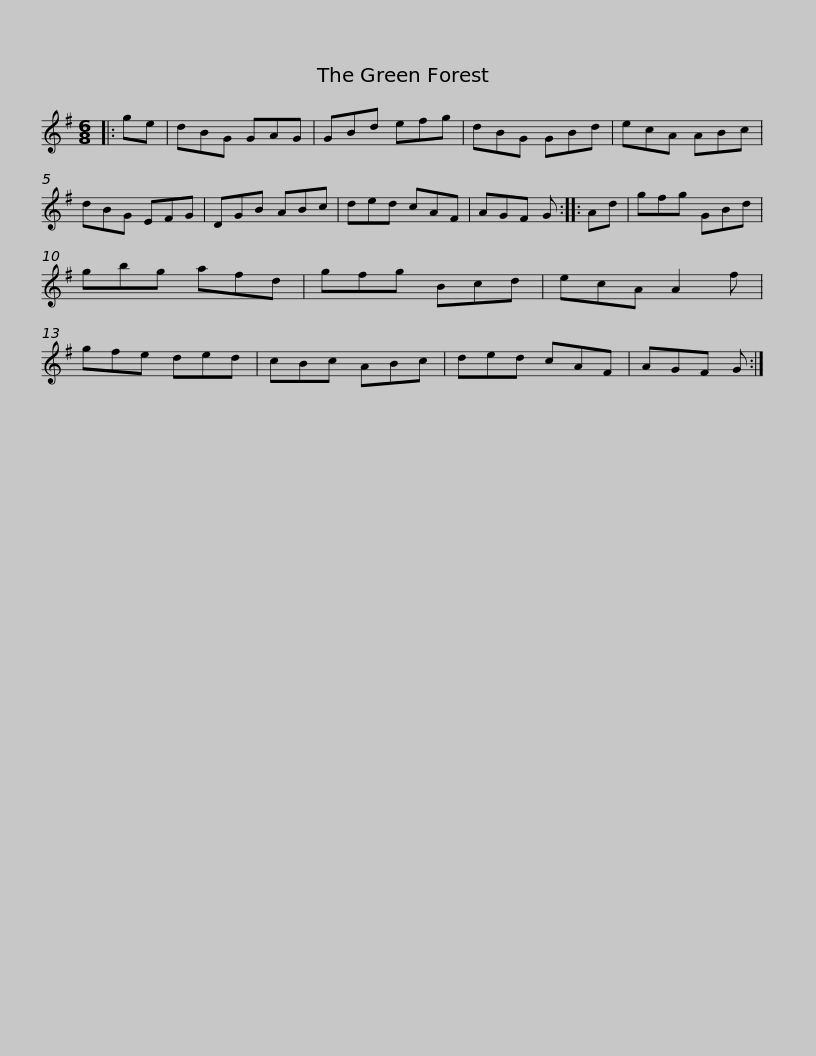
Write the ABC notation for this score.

X:1
L:1/8
M:6/8
I:linebreak $
K:G
V:1 treble
V:1
|: ge | dBG GAG | GBd efg | dBG GBd | ecA ABc | %5
 dBG EFG | DGB ABc | ded cAF |$ AGF G :: Ad | %10
 gfg GBd | gbg afd | gfg Bcd | ecA A2 f | gfe ded | %15
 cBc ABc |$ ded cAF | AGF G :| %18
